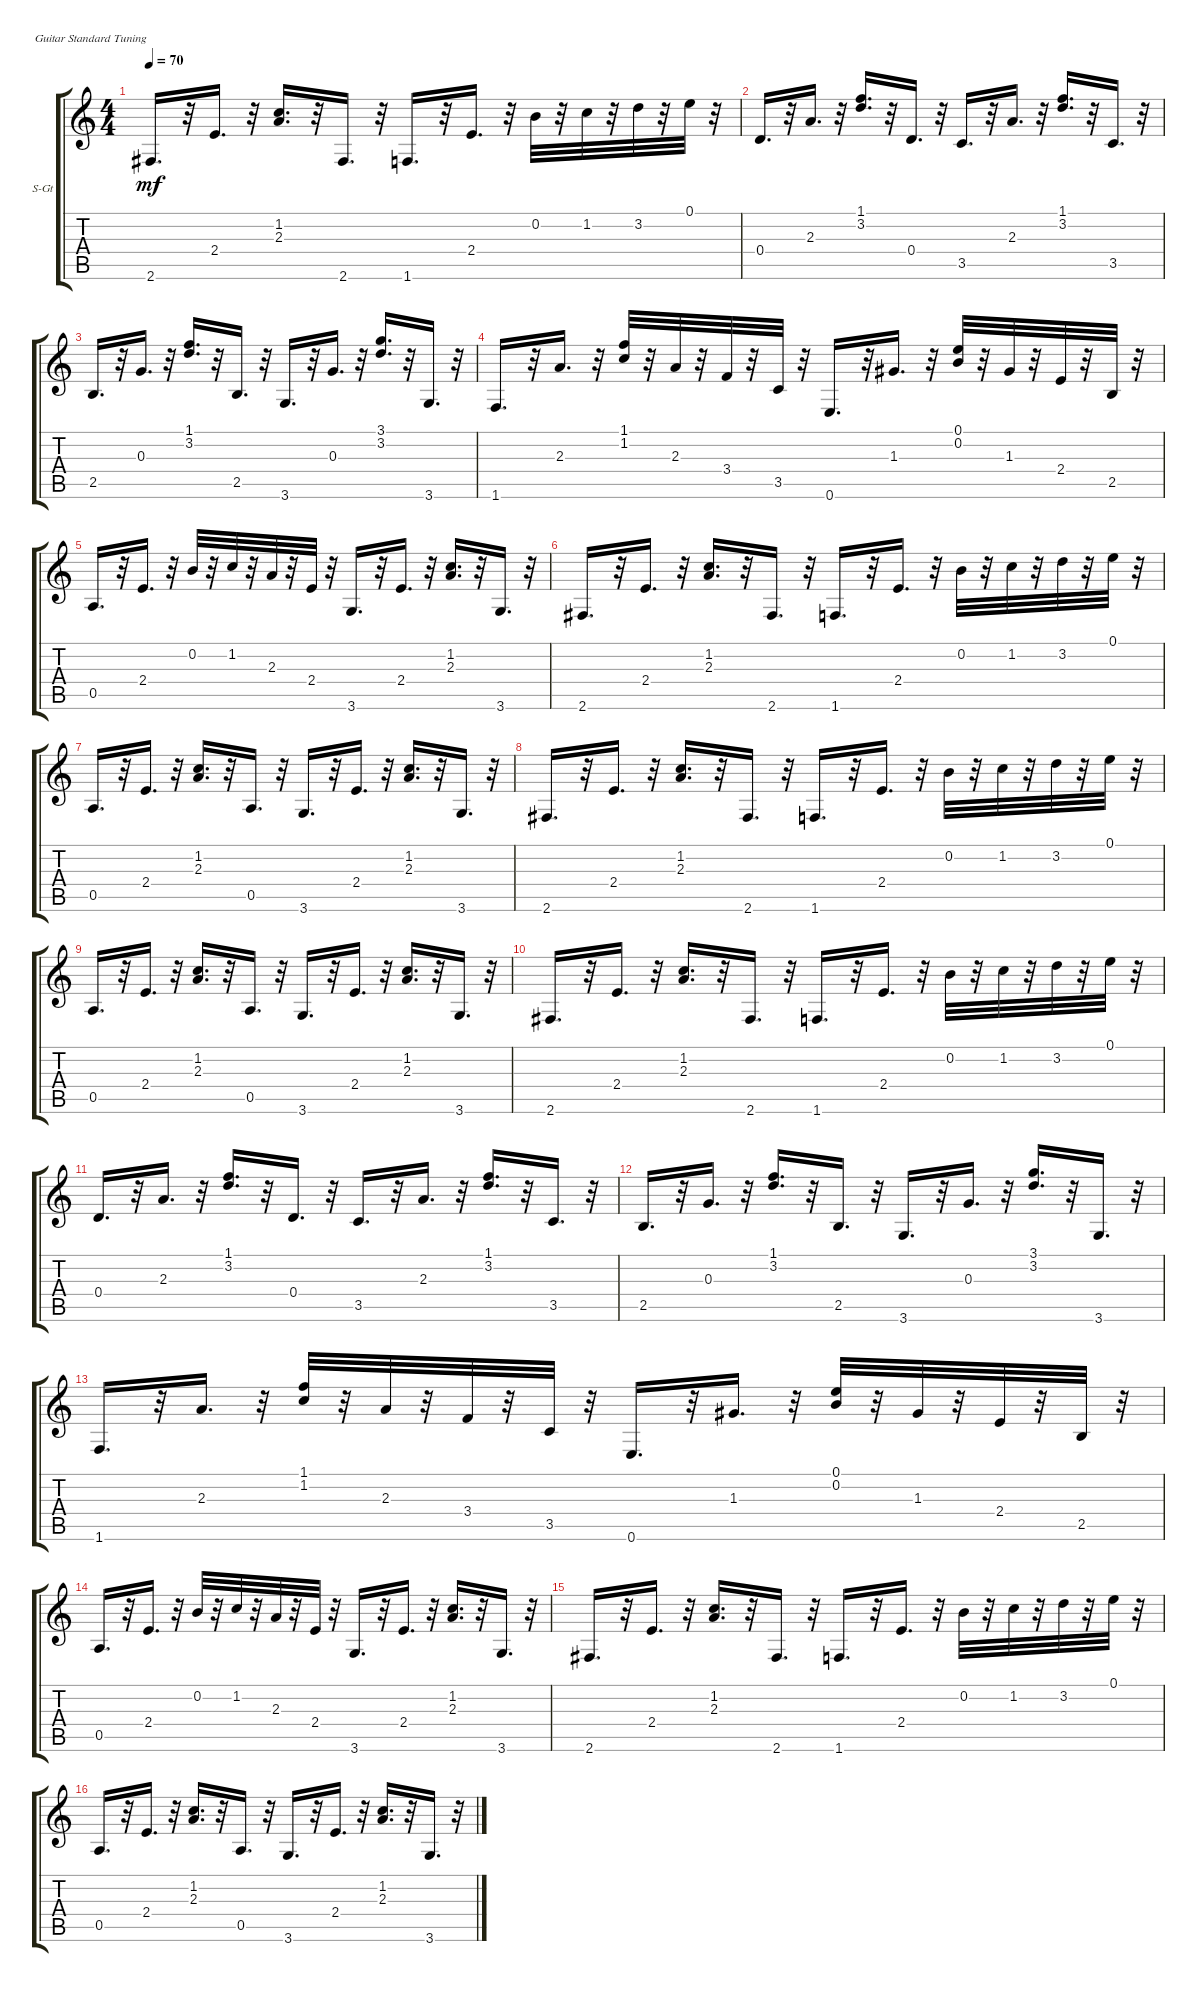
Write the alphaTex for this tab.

\bracketExtendMode groupsimilarinstruments
\firstSystemTrackNameOrientation horizontal
\otherSystemsTrackNameOrientation horizontal
\track ("" "S-Gt") {instrument acousticguitarsteel}
\staff {score tabs}
\tuning (E4 B3 G3 D3 A2 E2)
\ts (4 4)
\tempo 70
\clef g2
\ks c
2.6.16{d dy mf} r.32 2.4.16{d} r.32 (1.2 2.3).16{d} r.32 2.6.16{d} r.32 1.6.16{d} r.32 2.4.16{d} r.32 0.2.32 r.32 1.2.32 r.32 3.2.32 r.32 0.1.32 r.32 |
0.4.16{d} r.32 2.3.16{d} r.32 (1.1 3.2).16{d} r.32 0.4.16{d} r.32 3.5.16{d} r.32 2.3.16{d} r.32 (1.1 3.2).16{d} r.32 3.5.16{d} r.32 |
2.5.16{d} r.32 0.3.16{d} r.32 (1.1 3.2).16{d} r.32 2.5.16{d} r.32 3.6.16{d} r.32 0.3.16{d} r.32 (3.1 3.2).16{d} r.32 3.6.16{d} r.32 |
1.6.16{d} r.32 2.3.16{d} r.32 (1.1 1.2).32 r.32 2.3.32 r.32 3.4.32 r.32 3.5.32 r.32 0.6.16{d} r.32 1.3.16{d} r.32 (0.1 0.2).32 r.32 1.3.32 r.32 2.4.32 r.32 2.5.32 r.32 |
0.5.16{d} r.32 2.4.16{d} r.32 0.2.32 r.32 1.2.32 r.32 2.3.32 r.32 2.4.32 r.32 3.6.16{d} r.32 2.4.16{d} r.32 (1.2 2.3).16{d} r.32 3.6.16{d} r.32 |
2.6.16{d} r.32 2.4.16{d} r.32 (1.2 2.3).16{d} r.32 2.6.16{d} r.32 1.6.16{d} r.32 2.4.16{d} r.32 0.2.32 r.32 1.2.32 r.32 3.2.32 r.32 0.1.32 r.32 |
0.5.16{d} r.32 2.4.16{d} r.32 (1.2 2.3).16{d} r.32 0.5.16{d} r.32 3.6.16{d} r.32 2.4.16{d} r.32 (1.2 2.3).16{d} r.32 3.6.16{d} r.32 |
2.6.16{d} r.32 2.4.16{d} r.32 (1.2 2.3).16{d} r.32 2.6.16{d} r.32 1.6.16{d} r.32 2.4.16{d} r.32 0.2.32 r.32 1.2.32 r.32 3.2.32 r.32 0.1.32 r.32 |
0.5.16{d} r.32 2.4.16{d} r.32 (1.2 2.3).16{d} r.32 0.5.16{d} r.32 3.6.16{d} r.32 2.4.16{d} r.32 (1.2 2.3).16{d} r.32 3.6.16{d} r.32 |
2.6.16{d} r.32 2.4.16{d} r.32 (1.2 2.3).16{d} r.32 2.6.16{d} r.32 1.6.16{d} r.32 2.4.16{d} r.32 0.2.32 r.32 1.2.32 r.32 3.2.32 r.32 0.1.32 r.32 |
0.4.16{d} r.32 2.3.16{d} r.32 (1.1 3.2).16{d} r.32 0.4.16{d} r.32 3.5.16{d} r.32 2.3.16{d} r.32 (1.1 3.2).16{d} r.32 3.5.16{d} r.32 |
2.5.16{d} r.32 0.3.16{d} r.32 (1.1 3.2).16{d} r.32 2.5.16{d} r.32 3.6.16{d} r.32 0.3.16{d} r.32 (3.1 3.2).16{d} r.32 3.6.16{d} r.32 |
1.6.16{d} r.32 2.3.16{d} r.32 (1.1 1.2).32 r.32 2.3.32 r.32 3.4.32 r.32 3.5.32 r.32 0.6.16{d} r.32 1.3.16{d} r.32 (0.1 0.2).32 r.32 1.3.32 r.32 2.4.32 r.32 2.5.32 r.32 |
0.5.16{d} r.32 2.4.16{d} r.32 0.2.32 r.32 1.2.32 r.32 2.3.32 r.32 2.4.32 r.32 3.6.16{d} r.32 2.4.16{d} r.32 (1.2 2.3).16{d} r.32 3.6.16{d} r.32 |
2.6.16{d} r.32 2.4.16{d} r.32 (1.2 2.3).16{d} r.32 2.6.16{d} r.32 1.6.16{d} r.32 2.4.16{d} r.32 0.2.32 r.32 1.2.32 r.32 3.2.32 r.32 0.1.32 r.32 |
0.5.16{d} r.32 2.4.16{d} r.32 (1.2 2.3).16{d} r.32 0.5.16{d} r.32 3.6.16{d} r.32 2.4.16{d} r.32 (1.2 2.3).16{d} r.32 3.6.16{d} r.32
